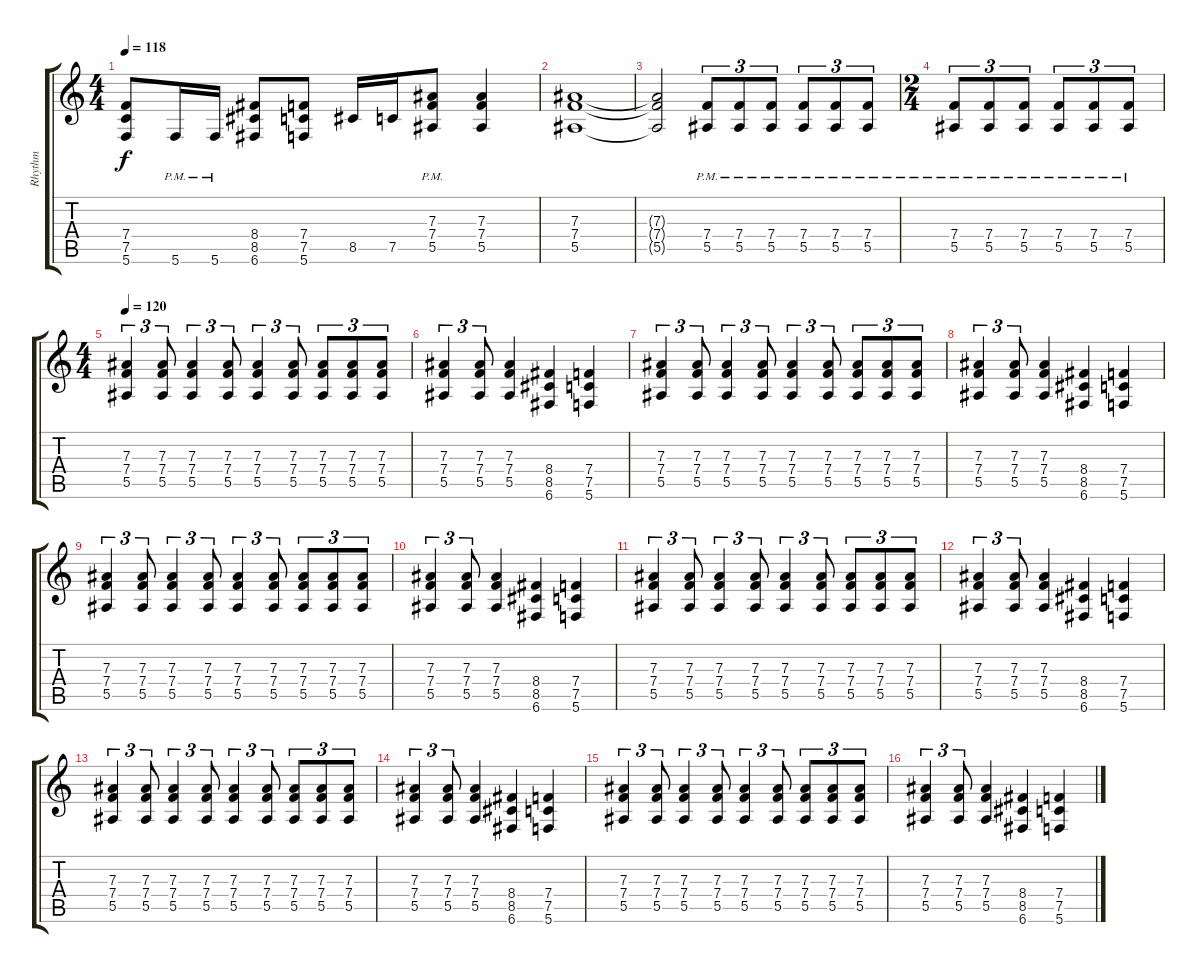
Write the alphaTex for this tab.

\track ("Rhythm" "Rhythm") {instrument overdrivenguitar}
\staff {score tabs}
\tuning (C4 G3 Eb3 Bb2 F2 C2) {hide}
\ts (4 4)
\tempo 118
\clef g2
\ks c
(7.4 7.5 5.6).8{dy f} 5.6{pm}.16 5.6{pm}.16 (8.4 8.5 6.6).8 (7.4 7.5 5.6).8 8.5.16 7.5.16 (7.3{pm} 7.4{pm} 5.5{pm}).8 (7.3 7.4 5.5).4 |
(7.3 7.4 5.5).1 |
(7.3{t} 7.4{t} 5.5{t}).2 (7.4{pm} 5.5{pm}).8{tu (3 2)} (7.4{pm} 5.5{pm}).8{tu (3 2)} (7.4{pm} 5.5{pm}).8{tu (3 2)} (7.4{pm} 5.5{pm}).8{tu (3 2)} (7.4{pm} 5.5{pm}).8{tu (3 2)} (7.4{pm} 5.5{pm}).8{tu (3 2)} |
\ts (2 4)
(7.4{pm} 5.5{pm}).8{tu (3 2)} (7.4{pm} 5.5{pm}).8{tu (3 2)} (7.4{pm} 5.5{pm}).8{tu (3 2)} (7.4{pm} 5.5{pm}).8{tu (3 2)} (7.4{pm} 5.5{pm}).8{tu (3 2)} (7.4{pm} 5.5{pm}).8{tu (3 2)} |
\ts (4 4)
\tempo 120
(7.3 7.4 5.5).4{tu (3 2)} (7.3 7.4 5.5).8{tu (3 2)} (7.3 7.4 5.5).4{tu (3 2)} (7.3 7.4 5.5).8{tu (3 2)} (7.3 7.4 5.5).4{tu (3 2)} (7.3 7.4 5.5).8{tu (3 2)} (7.3 7.4 5.5).8{tu (3 2)} (7.3 7.4 5.5).8{tu (3 2)} (7.3 7.4 5.5).8{tu (3 2)} |
(7.3 7.4 5.5).4{tu (3 2)} (7.3 7.4 5.5).8{tu (3 2)} (7.3 7.4 5.5).4 (8.4 8.5 6.6).4 (7.4 7.5 5.6).4 |
(7.3 7.4 5.5).4{tu (3 2)} (7.3 7.4 5.5).8{tu (3 2)} (7.3 7.4 5.5).4{tu (3 2)} (7.3 7.4 5.5).8{tu (3 2)} (7.3 7.4 5.5).4{tu (3 2)} (7.3 7.4 5.5).8{tu (3 2)} (7.3 7.4 5.5).8{tu (3 2)} (7.3 7.4 5.5).8{tu (3 2)} (7.3 7.4 5.5).8{tu (3 2)} |
(7.3 7.4 5.5).4{tu (3 2)} (7.3 7.4 5.5).8{tu (3 2)} (7.3 7.4 5.5).4 (8.4 8.5 6.6).4 (7.4 7.5 5.6).4 |
(7.3 7.4 5.5).4{tu (3 2)} (7.3 7.4 5.5).8{tu (3 2)} (7.3 7.4 5.5).4{tu (3 2)} (7.3 7.4 5.5).8{tu (3 2)} (7.3 7.4 5.5).4{tu (3 2)} (7.3 7.4 5.5).8{tu (3 2)} (7.3 7.4 5.5).8{tu (3 2)} (7.3 7.4 5.5).8{tu (3 2)} (7.3 7.4 5.5).8{tu (3 2)} |
(7.3 7.4 5.5).4{tu (3 2)} (7.3 7.4 5.5).8{tu (3 2)} (7.3 7.4 5.5).4 (8.4 8.5 6.6).4 (7.4 7.5 5.6).4 |
(7.3 7.4 5.5).4{tu (3 2)} (7.3 7.4 5.5).8{tu (3 2)} (7.3 7.4 5.5).4{tu (3 2)} (7.3 7.4 5.5).8{tu (3 2)} (7.3 7.4 5.5).4{tu (3 2)} (7.3 7.4 5.5).8{tu (3 2)} (7.3 7.4 5.5).8{tu (3 2)} (7.3 7.4 5.5).8{tu (3 2)} (7.3 7.4 5.5).8{tu (3 2)} |
(7.3 7.4 5.5).4{tu (3 2)} (7.3 7.4 5.5).8{tu (3 2)} (7.3 7.4 5.5).4 (8.4 8.5 6.6).4 (7.4 7.5 5.6).4 |
(7.3 7.4 5.5).4{tu (3 2)} (7.3 7.4 5.5).8{tu (3 2)} (7.3 7.4 5.5).4{tu (3 2)} (7.3 7.4 5.5).8{tu (3 2)} (7.3 7.4 5.5).4{tu (3 2)} (7.3 7.4 5.5).8{tu (3 2)} (7.3 7.4 5.5).8{tu (3 2)} (7.3 7.4 5.5).8{tu (3 2)} (7.3 7.4 5.5).8{tu (3 2)} |
(7.3 7.4 5.5).4{tu (3 2)} (7.3 7.4 5.5).8{tu (3 2)} (7.3 7.4 5.5).4 (8.4 8.5 6.6).4 (7.4 7.5 5.6).4 |
(7.3 7.4 5.5).4{tu (3 2)} (7.3 7.4 5.5).8{tu (3 2)} (7.3 7.4 5.5).4{tu (3 2)} (7.3 7.4 5.5).8{tu (3 2)} (7.3 7.4 5.5).4{tu (3 2)} (7.3 7.4 5.5).8{tu (3 2)} (7.3 7.4 5.5).8{tu (3 2)} (7.3 7.4 5.5).8{tu (3 2)} (7.3 7.4 5.5).8{tu (3 2)} |
(7.3 7.4 5.5).4{tu (3 2)} (7.3 7.4 5.5).8{tu (3 2)} (7.3 7.4 5.5).4 (8.4 8.5 6.6).4 (7.4 7.5 5.6).4
